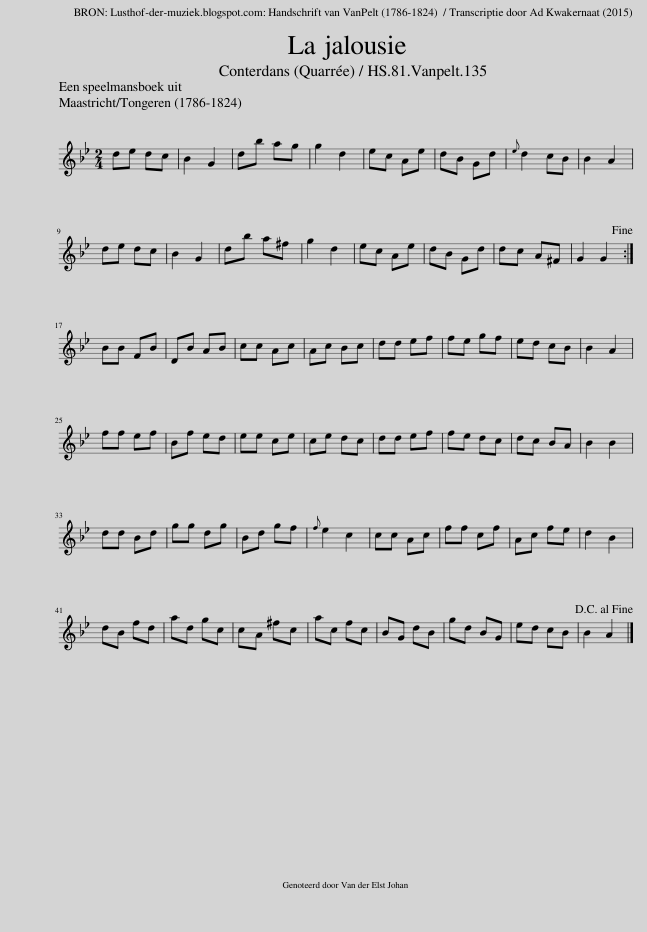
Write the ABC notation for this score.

X:1
L:1/8
Q:1/4=180
M:2/4
I:linebreak $
K:Bb
V:1 treble
V:1
 de dc | B2 G2 | db ag | g2 d2 | ec Ae | %5
 dB Gd |{e} d2 cB | B2 A2 |$ de dc | B2 G2 | %10
 db a^f | g2 d2 | ec Ae | dB Gd | dc A^F | %15
 G2 G2!fine! :|$ BB FB | DB AB | cc Ac | Ac Bc | %20
 dd ef | fe gf | ed cB | B2 A2 |$ ff ef | %25
 Bf ed | ee ce | ce dc | dd ef | fe dc | %30
 dc BA | B2 B2 |$ dd Bd | gg dg | Bd gf | %35
{f} e2 c2 | cc Ac | ff cf | Ac fe | d2 B2 |$ %40
 dB fd | ad gc | cA ^fc | ac fc | BG dB | %45
 gd BG | ed cB | B2 A2!D.C.! |] %48
